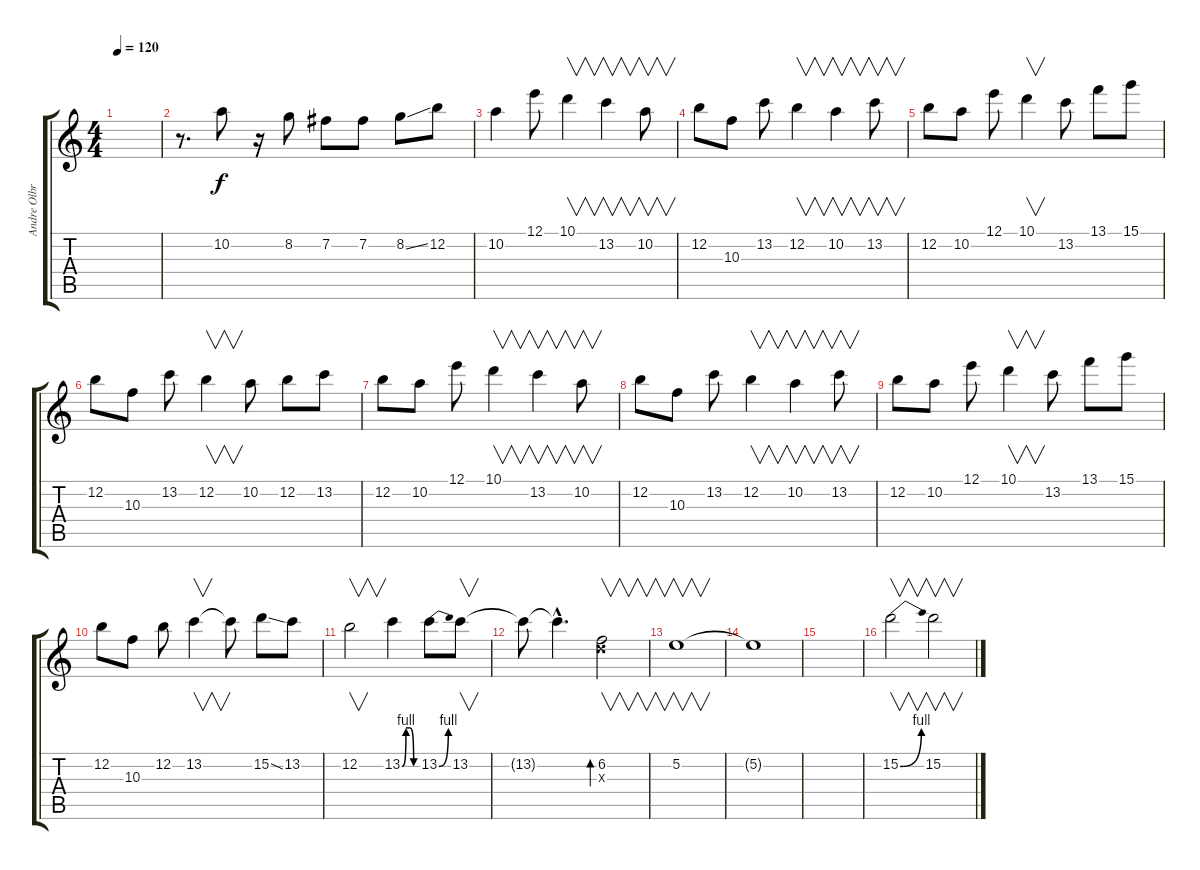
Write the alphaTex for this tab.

\track ("Andre Olbrich" "Andre Olbr") {instrument distortionguitar}
\staff {score tabs}
\tuning (E4 B3 G3 D3 A2 E2) {hide}
\ts (4 4)
\tempo 120
\clef g2
\ks c
|
r.8{d} 10.2.8 r.16 8.2.8 7.2.8 7.2.8 8.2{ss}.8 12.2.8 |
10.2.4 12.1.8 10.1.4{v} 13.2.4{v} 10.2.8{v} |
12.2.8 10.3.8 13.2.8 12.2.4{v} 10.2.4{v} 13.2.8{v} |
12.2.8 10.2.8 12.1.8 10.1.4{v} 13.2.8 13.1.8 15.1.8 |
12.2.8 10.3.8 13.2.8 12.2.4{v} 10.2.8 12.2.8 13.2.8 |
12.2.8 10.2.8 12.1.8 10.1.4{v} 13.2.4{v} 10.2.8{v} |
12.2.8 10.3.8 13.2.8 12.2.4{v} 10.2.4{v} 13.2.8{v} |
12.2.8 10.2.8 12.1.8 10.1.4{v} 13.2.8 13.1.8 15.1.8 |
12.2.8 10.3.8 12.2.8 13.2.4{v} 13.2{t}.8 15.2{ss}.8 13.2.8 |
12.2.2{v} 13.2{be (custom 0 0 15 4 30 4 45 0 60 0)}.4 13.2{be (bend 0 0 60 4)}.8 13.2.8{v} |
13.2{t}.8 13.2{hac t}.4{d} (6.2 7.3{x}).2{v bd 240} |
5.2.1{v} |
5.2{t}.1 |
|
15.2{be (bend 0 0 60 4)}.2{v} 15.2.2{v}
